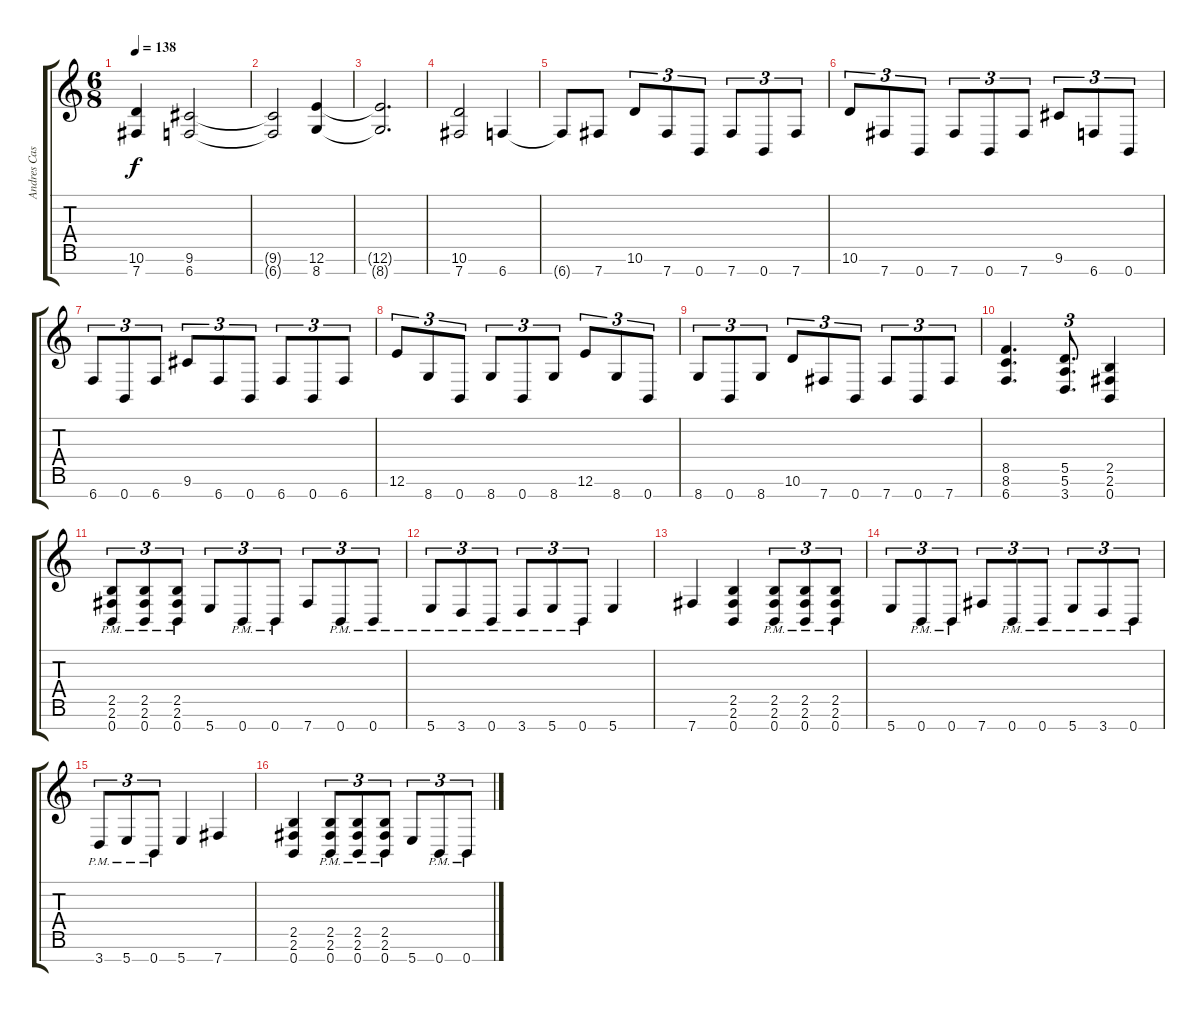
\track ("Andres Castro" "Andres Cas") {instrument distortionguitar}
\staff {score tabs}
\tuning (E4 B3 G3 D3 A2 E2 B1) {hide}
\ts (6 8)
\tempo 138
\clef g2
\ks c
(10.6{t} 7.7{t}).4{dy f} (9.6 6.7).2 |
(9.6{t} 6.7{t}).2 (12.6 8.7).4 |
(12.6{t} 8.7{t}).2{d} |
(10.6 7.7).2 6.7.4 |
6.7{t}.8 7.7.8 10.6.8{tu (3 2)} 7.7.8{tu (3 2)} 0.7.8{tu (3 2)} 7.7.8{tu (3 2)} 0.7.8{tu (3 2)} 7.7.8{tu (3 2)} |
10.6.8{tu (3 2)} 7.7.8{tu (3 2)} 0.7.8{tu (3 2)} 7.7.8{tu (3 2)} 0.7.8{tu (3 2)} 7.7.8{tu (3 2)} 9.6.8{tu (3 2)} 6.7.8{tu (3 2)} 0.7.8{tu (3 2)} |
6.7.8{tu (3 2)} 0.7.8{tu (3 2)} 6.7.8{tu (3 2)} 9.6.8{tu (3 2)} 6.7.8{tu (3 2)} 0.7.8{tu (3 2)} 6.7.8{tu (3 2)} 0.7.8{tu (3 2)} 6.7.8{tu (3 2)} |
12.6.8{tu (3 2)} 8.7.8{tu (3 2)} 0.7.8{tu (3 2)} 8.7.8{tu (3 2)} 0.7.8{tu (3 2)} 8.7.8{tu (3 2)} 12.6.8{tu (3 2)} 8.7.8{tu (3 2)} 0.7.8{tu (3 2)} |
8.7.8{tu (3 2)} 0.7.8{tu (3 2)} 8.7.8{tu (3 2)} 10.6.8{tu (3 2)} 7.7.8{tu (3 2)} 0.7.8{tu (3 2)} 7.7.8{tu (3 2)} 0.7.8{tu (3 2)} 7.7.8{tu (3 2)} |
(8.5 8.6 6.7).4{d} (5.5 5.6 3.7).8{d tu (3 2)} (2.5 2.6 0.7).4 |
(2.5{pm} 2.6{pm} 0.7{pm}).8{tu (3 2)} (2.5{pm} 2.6{pm} 0.7{pm}).8{tu (3 2)} (2.5{pm} 2.6{pm} 0.7{pm}).8{tu (3 2)} 5.7.8{tu (3 2)} 0.7{pm}.8{tu (3 2)} 0.7{pm}.8{tu (3 2)} 7.7.8{tu (3 2)} 0.7{pm}.8{tu (3 2)} 0.7{pm}.8{tu (3 2)} |
5.7{pm}.8{tu (3 2)} 3.7{pm}.8{tu (3 2)} 0.7{pm}.8{tu (3 2)} 3.7{pm}.8{tu (3 2)} 5.7{pm}.8{tu (3 2)} 0.7{pm}.8{tu (3 2)} 5.7.4 |
7.7.4 (2.5 2.6 0.7).4 (2.5{pm} 2.6{pm} 0.7{pm}).8{tu (3 2)} (2.5{pm} 2.6{pm} 0.7{pm}).8{tu (3 2)} (2.5{pm} 2.6{pm} 0.7{pm}).8{tu (3 2)} |
5.7.8{tu (3 2)} 0.7{pm}.8{tu (3 2)} 0.7{pm}.8{tu (3 2)} 7.7.8{tu (3 2)} 0.7{pm}.8{tu (3 2)} 0.7{pm}.8{tu (3 2)} 5.7{pm}.8{tu (3 2)} 3.7{pm}.8{tu (3 2)} 0.7{pm}.8{tu (3 2)} |
3.7{pm}.8{tu (3 2)} 5.7{pm}.8{tu (3 2)} 0.7{pm}.8{tu (3 2)} 5.7.4 7.7.4 |
(2.5 2.6 0.7).4 (2.5{pm} 2.6{pm} 0.7{pm}).8{tu (3 2)} (2.5{pm} 2.6{pm} 0.7{pm}).8{tu (3 2)} (2.5{pm} 2.6{pm} 0.7{pm}).8{tu (3 2)} 5.7.8{tu (3 2)} 0.7{pm}.8{tu (3 2)} 0.7{pm}.8{tu (3 2)}
